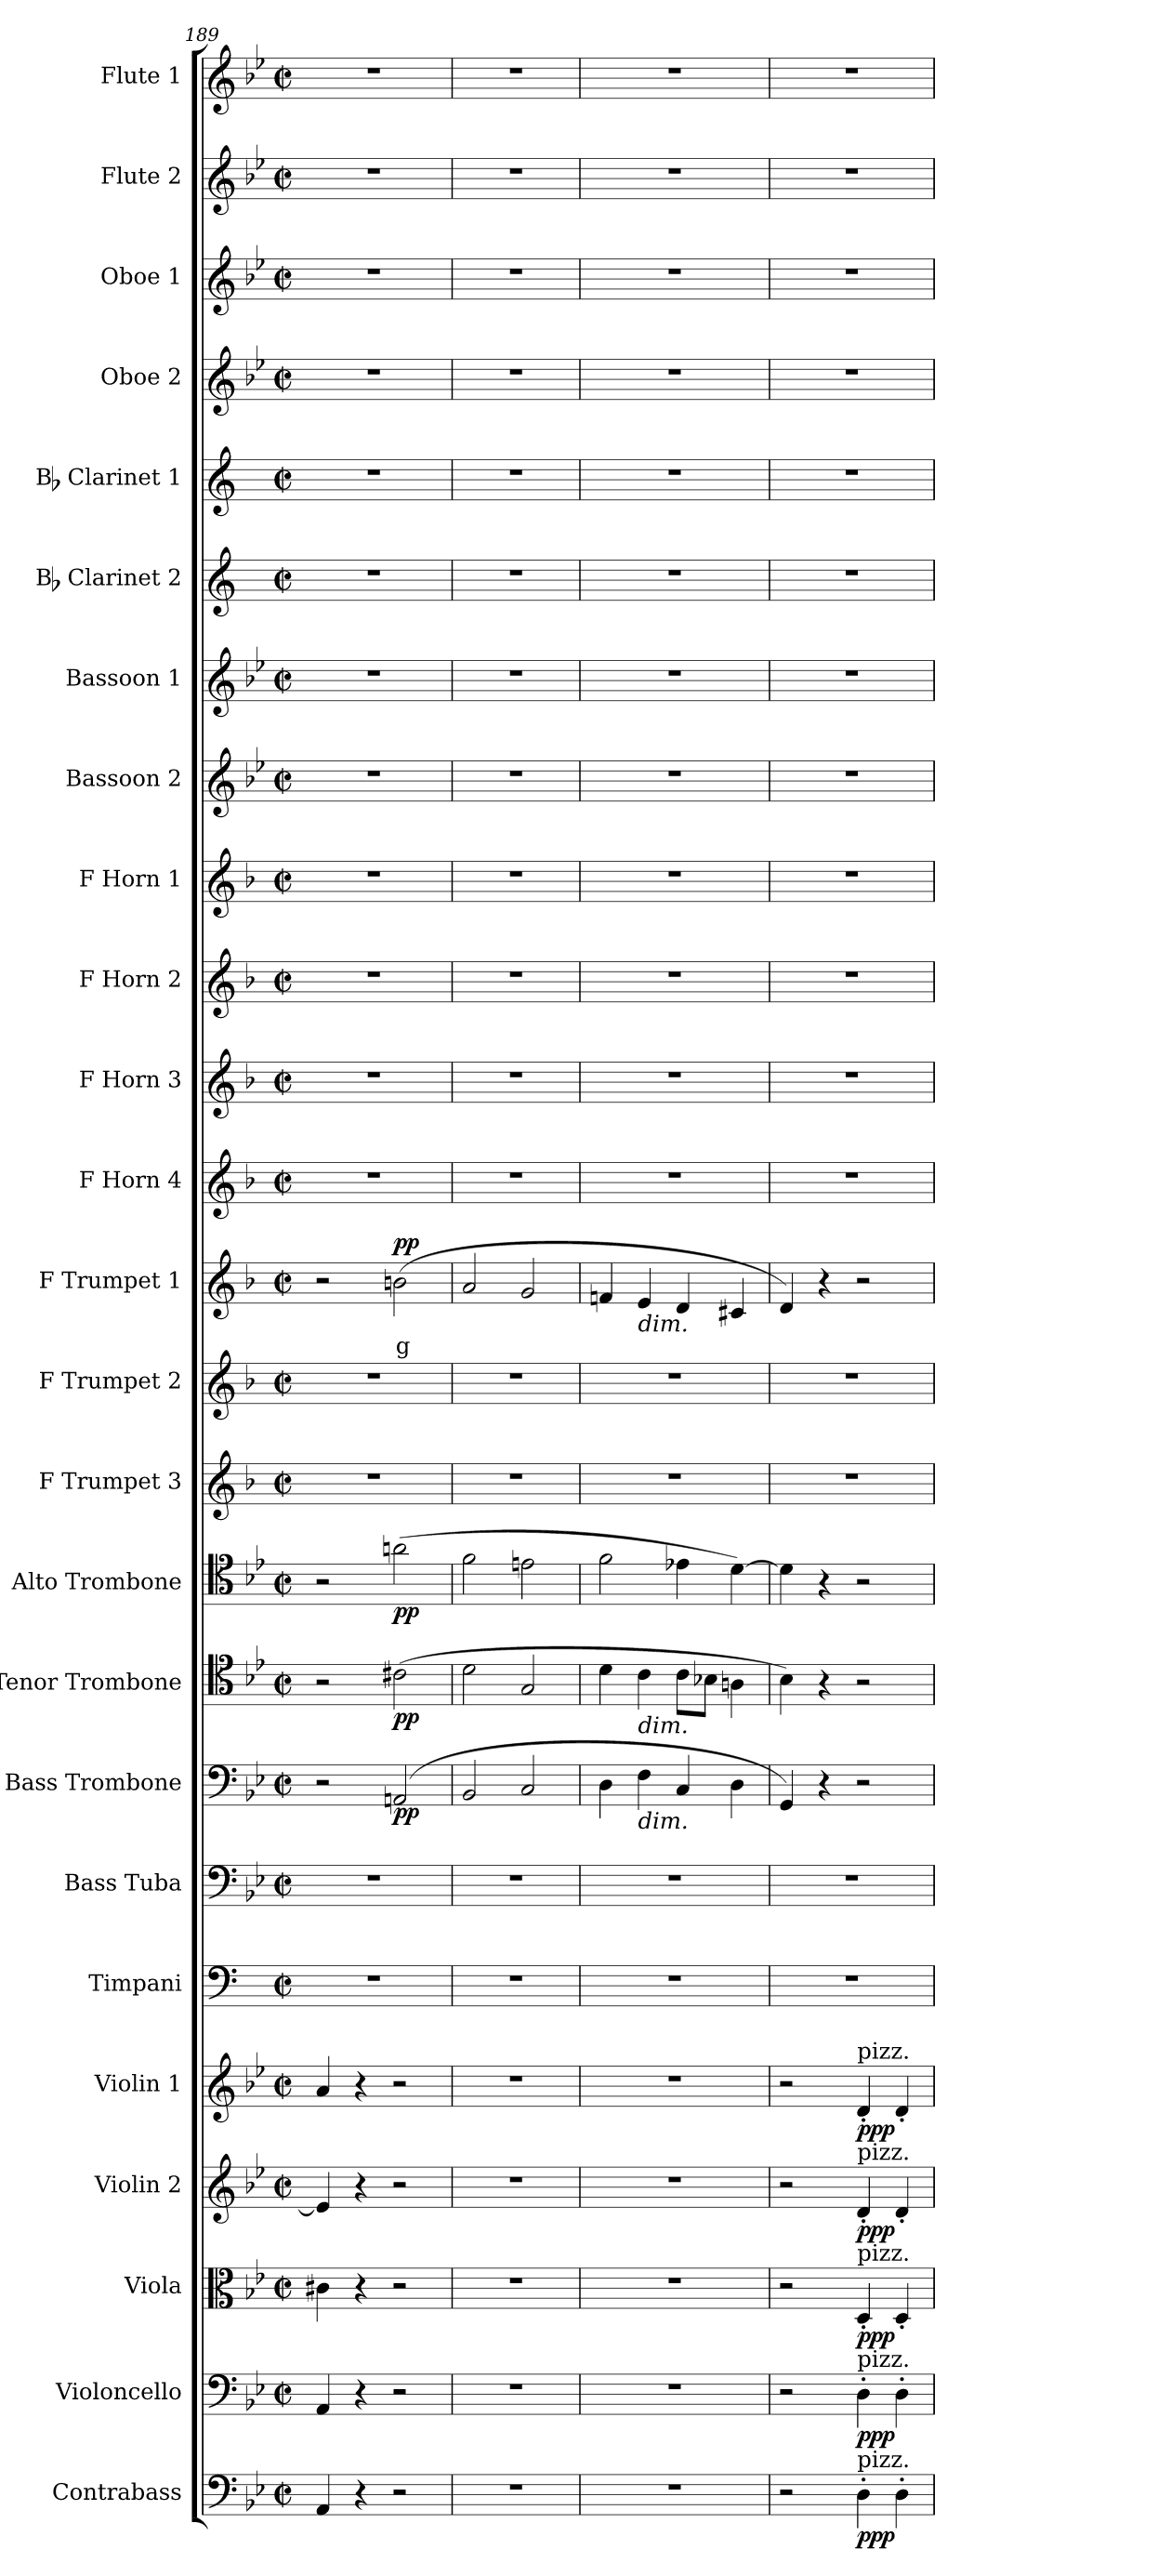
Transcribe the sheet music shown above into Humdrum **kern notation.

**kern	**dynam	**kern	**dynam	**kern	**dynam	**kern	**dynam	**kern	**dynam	**kern	**kern	**kern	**dynam	**kern	**dynam	**kern	**dynam	**kern	**kern	**kern	**text	**dynam	**kern	**kern	**kern	**kern	**kern	**kern	**kern	**kern	**kern	**kern	**kern	**kern
*part25	*part25	*part24	*part24	*part23	*part23	*part22	*part22	*part21	*part21	*part20	*part19	*part18	*part18	*part17	*part17	*part16	*part16	*part15	*part14	*part13	*part13	*part13	*part12	*part11	*part10	*part9	*part8	*part7	*part6	*part5	*part4	*part3	*part2	*part1
*staff25	*staff25	*staff24	*staff24	*staff23	*staff23	*staff22	*staff22	*staff21	*staff21	*staff20	*staff19	*staff18	*staff18	*staff17	*staff17	*staff16	*staff16	*staff15	*staff14	*staff13	*staff13	*staff13	*staff12	*staff11	*staff10	*staff9	*staff8	*staff7	*staff6	*staff5	*staff4	*staff3	*staff2	*staff1
*I"Contrabass	*	*I"Violoncello	*	*I"Viola	*	*I"Violin 2	*	*I"Violin 1	*	*I"Timpani	*I"Bass Tuba	*I"Bass Trombone	*	*I"Tenor Trombone	*	*I"Alto Trombone	*	*I"F Trumpet 3	*I"F Trumpet 2	*I"F Trumpet 1	*	*	*I"F Horn 4	*I"F Horn 3	*I"F Horn 2	*I"F Horn 1	*I"Bassoon 2	*I"Bassoon 1	*I"Bb Clarinet 2	*I"Bb Clarinet 1	*I"Oboe 2	*I"Oboe 1	*I"Flute 2	*I"Flute 1
*I'Cb	*	*I'Vc	*	*I'Vla	*	*I'Vln 2	*	*I'Vln 1	*	*I'Timp	*I'B Tba	*I'B Trb	*	*I'T Trb	*	*I'A Trb	*	*I'Tpt 3	*I'Tpt 2	*I'Tpt 1	*	*	*I'Hn 4	*I'Hn 3	*I'Hn 2	*I'Hn 1	*I'Bsn 2	*I'Bsn 1	*I'Cl 2	*I'Cl 1	*I'Ob 2	*I'Ob 1	*I'Fl 2	*I'Fl 1
*clefF4	*	*clefF4	*	*clefC3	*	*clefG2	*	*clefG2	*	*clefF4	*clefF4	*clefF4	*	*clefC4	*	*clefC4	*	*clefG2	*clefG2	*clefG2	*	*	*clefG2	*clefG2	*clefG2	*clefG2	*clefG2	*clefG2	*clefG2	*clefG2	*clefG2	*clefG2	*clefG2	*clefG2
*ITrd7c12	*	*	*	*	*	*	*	*	*	*	*	*	*	*	*	*	*	*ITrd-3c-5	*ITrd-3c-5	*ITrd-3c-5	*	*	*ITrd4c7	*ITrd4c7	*ITrd4c7	*ITrd4c7	*	*	*ITrd1c2	*ITrd1c2	*	*	*	*
*k[b-e-]	*	*k[b-e-]	*	*k[b-e-]	*	*k[b-e-]	*	*k[b-e-]	*	*k[]	*k[b-e-]	*k[b-e-]	*	*k[b-e-]	*	*k[b-e-]	*	*k[b-e-]	*k[b-e-]	*k[b-e-]	*	*	*k[b-e-]	*k[b-e-]	*k[b-e-]	*k[b-e-]	*k[b-e-]	*k[b-e-]	*k[b-e-]	*k[b-e-]	*k[b-e-]	*k[b-e-]	*k[b-e-]	*k[b-e-]
*M2/2	*	*M2/2	*	*M2/2	*	*M2/2	*	*M2/2	*	*M2/2	*M2/2	*M2/2	*	*M2/2	*	*M2/2	*	*M2/2	*M2/2	*M2/2	*	*	*M2/2	*M2/2	*M2/2	*M2/2	*M2/2	*M2/2	*M2/2	*M2/2	*M2/2	*M2/2	*M2/2	*M2/2
*met(c|)	*	*met(c|)	*	*met(c|)	*	*met(c|)	*	*met(c|)	*	*met(c|)	*met(c|)	*met(c|)	*	*met(c|)	*	*met(c|)	*	*met(c|)	*met(c|)	*met(c|)	*	*	*met(c|)	*met(c|)	*met(c|)	*met(c|)	*met(c|)	*met(c|)	*met(c|)	*met(c|)	*met(c|)	*met(c|)	*met(c|)	*met(c|)
=189	=189	=189	=189	=189	=189	=189	=189	=189	=189	=189	=189	=189	=189	=189	=189	=189	=189	=189	=189	=189	=189	=189	=189	=189	=189	=189	=189	=189	=189	=189	=189	=189	=189	=189
4AAA/	.	4AA/	.	4c#X\	.	4en/]	.	4a/	.	1r	1r	2r	.	2r	.	2r	.	1r	1r	2r	.	.	1r	1r	1r	1r	1r	1r	1r	1r	1r	1r	1r	1r
4r	.	4r	.	4r	.	4r	.	4r	.	.	.	.	.	.	.	.	.	.	.	.	.	.	.	.	.	.	.	.	.	.	.	.	.	.
!	!	!	!	!	!	!	!	!	!	!	!	!	!LO:DY:b	!	!LO:DY:b	!	!LO:DY:b	!	!	!	!LO:LY:b:color=#FF0000	!LO:DY:b	!	!	!	!	!	!	!	!	!	!	!	!
2r	.	2r	.	2r	.	2r	.	2r	.	.	.	(2AAn/	pp	(2c#X\	pp	(2an\	pp	.	.	(2een\	g	pp	.	.	.	.	.	.	.	.	.	.	.	.
=190	=190	=190	=190	=190	=190	=190	=190	=190	=190	=190	=190	=190	=190	=190	=190	=190	=190	=190	=190	=190	=190	=190	=190	=190	=190	=190	=190	=190	=190	=190	=190	=190	=190	=190
1r	.	1r	.	1r	.	1r	.	1r	.	1r	1r	2BB-/	.	2d\	.	2f\	.	1r	1r	2dd/	.	.	1r	1r	1r	1r	1r	1r	1r	1r	1r	1r	1r	1r
.	.	.	.	.	.	.	.	.	.	.	.	2C/	.	2G/	.	2en\	.	.	.	2cc/	.	.	.	.	.	.	.	.	.	.	.	.	.	.
=191	=191	=191	=191	=191	=191	=191	=191	=191	=191	=191	=191	=191	=191	=191	=191	=191	=191	=191	=191	=191	=191	=191	=191	=191	=191	=191	=191	=191	=191	=191	=191	=191	=191	=191
1r	.	1r	.	1r	.	1r	.	1r	.	1r	1r	4D\	.	4d\	.	2f\	.	1r	1r	4b-X/	.	.	1r	1r	1r	1r	1r	1r	1r	1r	1r	1r	1r	1r
!	!	!	!	!	!	!	!	!	!	!	!	!	!	!	!	!	!	!	!	!LO:TX:b:i:t=dim.	!	!	!	!	!	!	!	!	!	!	!	!	!	!
!	!	!	!	!	!	!	!	!	!	!	!	!	!	!LO:TX:b:i:t=dim.	!	!	!	!	!	!	!	!	!	!	!	!	!	!	!	!	!	!	!	!
!	!	!	!	!	!	!	!	!	!	!	!	!LO:TX:b:i:t=dim.	!	!	!	!	!	!	!	!	!	!	!	!	!	!	!	!	!	!	!	!	!	!
.	.	.	.	.	.	.	.	.	.	.	.	4F\	.	4c\	.	.	.	.	.	4a/	.	.	.	.	.	.	.	.	.	.	.	.	.	.
.	.	.	.	.	.	.	.	.	.	.	.	4C/	.	8c\L	.	4e-X\	.	.	.	4g/	.	.	.	.	.	.	.	.	.	.	.	.	.	.
.	.	.	.	.	.	.	.	.	.	.	.	.	.	8B-X\J	.	.	.	.	.	.	.	.	.	.	.	.	.	.	.	.	.	.	.	.
.	.	.	.	.	.	.	.	.	.	.	.	4D\	.	4An\	.	[4d\)	.	.	.	4f#X/	.	.	.	.	.	.	.	.	.	.	.	.	.	.
!!LO:PB:g=z
=192	=192	=192	=192	=192	=192	=192	=192	=192	=192	=192	=192	=192	=192	=192	=192	=192	=192	=192	=192	=192	=192	=192	=192	=192	=192	=192	=192	=192	=192	=192	=192	=192	=192	=192
2r	.	2r	.	2r	.	2r	.	2r	.	1r	1r	4GG/)	.	4B-\)	.	4d\]	.	1r	1r	4g/)	.	.	1r	1r	1r	1r	1r	1r	1r	1r	1r	1r	1r	1r
.	.	.	.	.	.	.	.	.	.	.	.	4r	.	4r	.	4r	.	.	.	4r	.	.	.	.	.	.	.	.	.	.	.	.	.	.
!	!	!	!	!	!	!	!	!LO:TX:a:t=pizz.	!	!	!	!	!	!	!	!	!	!	!	!	!	!	!	!	!	!	!	!	!	!	!	!	!	!
!	!	!	!	!	!	!LO:TX:a:t=pizz.	!	!	!	!	!	!	!	!	!	!	!	!	!	!	!	!	!	!	!	!	!	!	!	!	!	!	!	!
!	!	!	!	!LO:TX:a:t=pizz.	!	!	!	!	!	!	!	!	!	!	!	!	!	!	!	!	!	!	!	!	!	!	!	!	!	!	!	!	!	!
!	!	!LO:TX:a:t=pizz.	!	!	!	!	!	!	!	!	!	!	!	!	!	!	!	!	!	!	!	!	!	!	!	!	!	!	!	!	!	!	!	!
!LO:TX:a:t=pizz.	!	!	!	!	!	!	!	!	!	!	!	!	!	!	!	!	!	!	!	!	!	!	!	!	!	!	!	!	!	!	!	!	!	!
!	!LO:DY:b	!	!LO:DY:b	!	!LO:DY:b	!	!LO:DY:b	!	!LO:DY:b	!	!	!	!	!	!	!	!	!	!	!	!	!	!	!	!	!	!	!	!	!	!	!	!	!
4DD'\	ppp	4D'\	ppp	4D'/	ppp	4d'/	ppp	4d'/	ppp	.	.	2r	.	2r	.	2r	.	.	.	2r	.	.	.	.	.	.	.	.	.	.	.	.	.	.
4DD'\	.	4D'\	.	4D'/	.	4d'/	.	4d'/	.	.	.	.	.	.	.	.	.	.	.	.	.	.	.	.	.	.	.	.	.	.	.	.	.	.
=	=	=	=	=	=	=	=	=	=	=	=	=	=	=	=	=	=	=	=	=	=	=	=	=	=	=	=	=	=	=	=	=	=	=
*-	*-	*-	*-	*-	*-	*-	*-	*-	*-	*-	*-	*-	*-	*-	*-	*-	*-	*-	*-	*-	*-	*-	*-	*-	*-	*-	*-	*-	*-	*-	*-	*-	*-	*-
